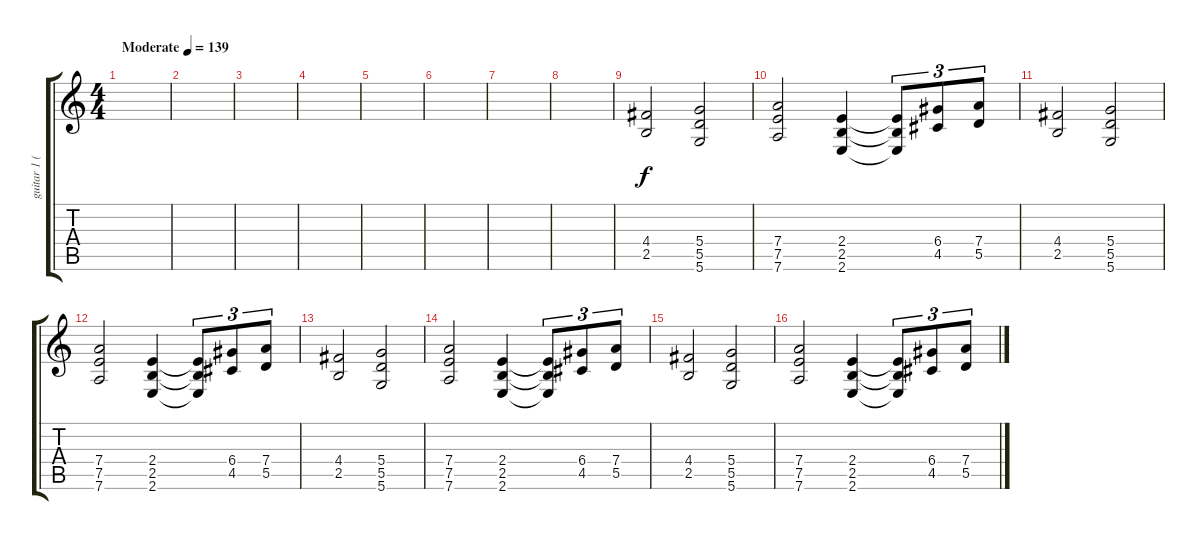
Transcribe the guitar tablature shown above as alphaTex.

\track ("guitar 1 (lead)" "guitar 1 (") {instrument distortionguitar}
\staff {score tabs}
\tuning (E4 B3 G3 D3 A2 D2) {hide}
\ts (4 4)
\tempo (139 "Moderate")
\clef g2
\ks c
|
|
|
|
|
|
|
|
(4.4 2.5).2 (5.4 5.5 5.6).2 |
(7.4 7.5 7.6).2 (2.4 2.5 2.6).4 (2.4{t} 2.5{t} 2.6{t}).8{tu (3 2)} (6.4 4.5).8{tu (3 2)} (7.4 5.5).8{tu (3 2)} |
(4.4 2.5).2 (5.4 5.5 5.6).2 |
(7.4 7.5 7.6).2 (2.4 2.5 2.6).4 (2.4{t} 2.5{t} 2.6{t}).8{tu (3 2)} (6.4 4.5).8{tu (3 2)} (7.4 5.5).8{tu (3 2)} |
(4.4 2.5).2 (5.4 5.5 5.6).2 |
(7.4 7.5 7.6).2 (2.4 2.5 2.6).4 (2.4{t} 2.5{t} 2.6{t}).8{tu (3 2)} (6.4 4.5).8{tu (3 2)} (7.4 5.5).8{tu (3 2)} |
(4.4 2.5).2 (5.4 5.5 5.6).2 |
(7.4 7.5 7.6).2 (2.4 2.5 2.6).4 (2.4{t} 2.5{t} 2.6{t}).8{tu (3 2)} (6.4 4.5).8{tu (3 2)} (7.4 5.5).8{tu (3 2)}
